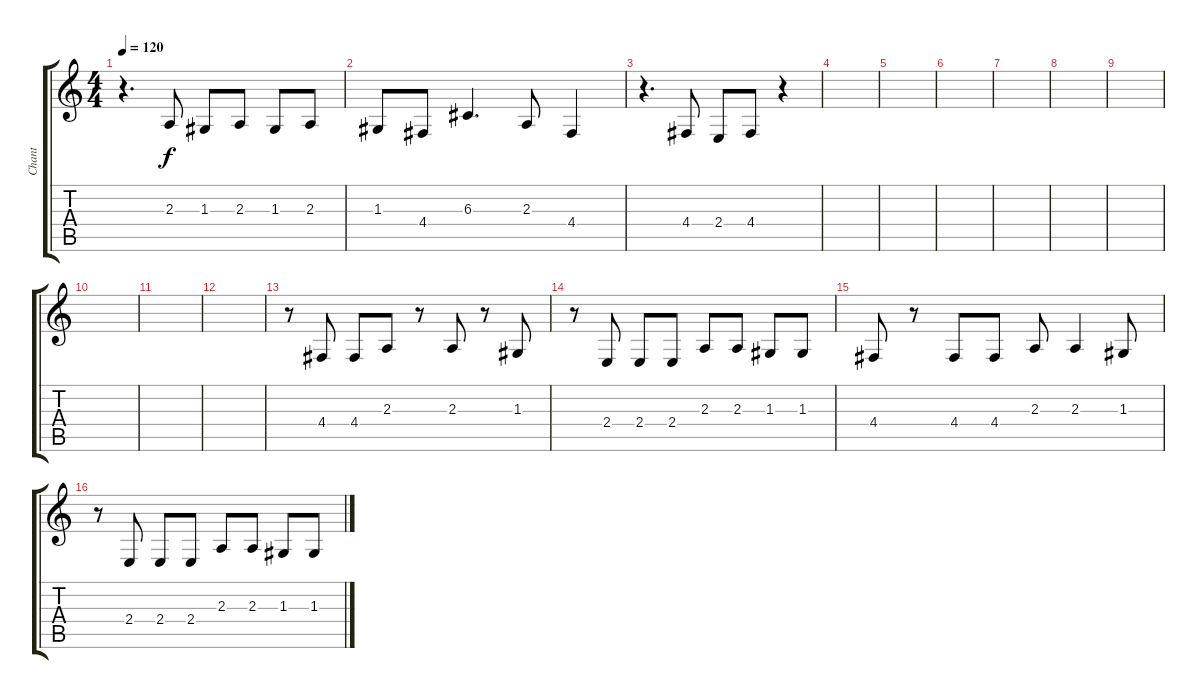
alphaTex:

\track ("Chant" "Chant") {instrument altosax}
\staff {score tabs}
\tuning (E4 B3 G3 D3 A2 E2) {hide}
\ts (4 4)
\tempo 120
\clef g2
\ks c
r.4{d dy f} 2.3.8 1.3.8 2.3.8 1.3.8 2.3.8 |
1.3.8 4.4.8 6.3.4{d} 2.3.8 4.4.4 |
r.4{d} 4.4.8 2.4.8 4.4.8 r.4 |
|
|
|
|
|
|
|
|
|
r.8 4.4.8 4.4.8 2.3.8 r.8 2.3.8 r.8 1.3.8 |
r.8 2.4.8 2.4.8 2.4.8 2.3.8 2.3.8 1.3.8 1.3.8 |
4.4.8 r.8 4.4.8 4.4.8 2.3.8 2.3.4 1.3.8 |
r.8 2.4.8 2.4.8 2.4.8 2.3.8 2.3.8 1.3.8 1.3.8
